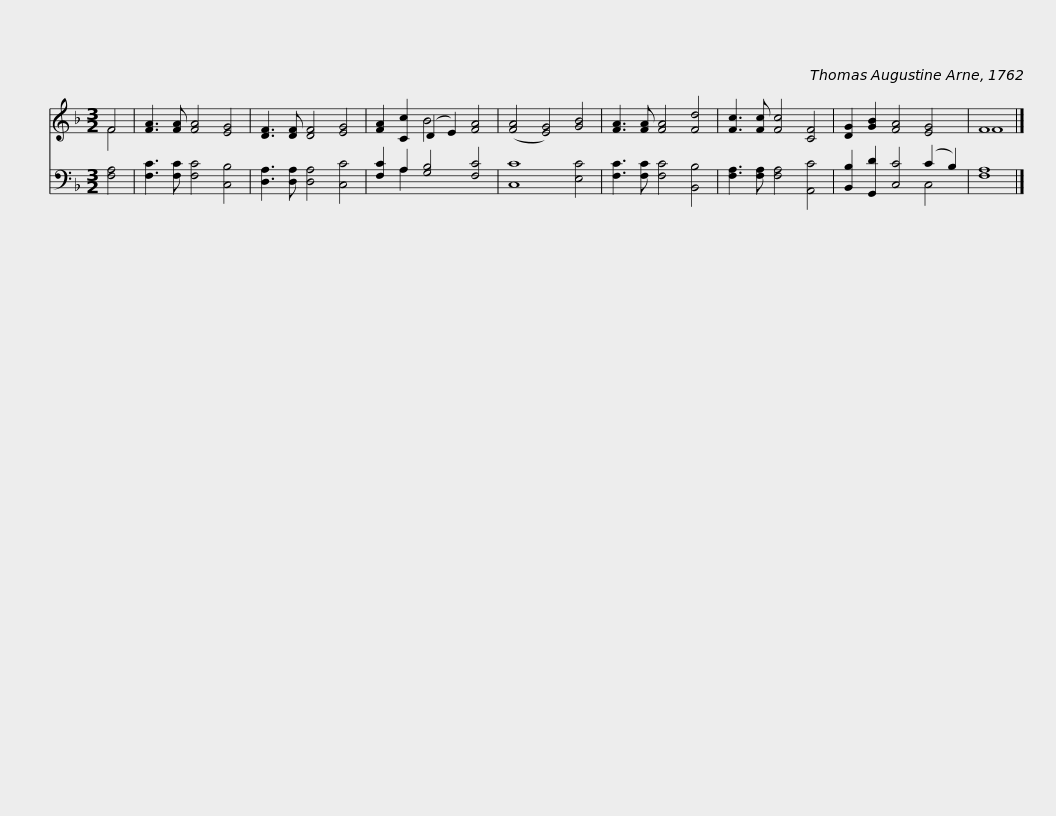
X:1
%%score ( 1 2 ) ( 3 4 )
L:1/8
M:3/2
I:linebreak $
K:F
V:1 treble
V:2 treble
V:3 bass
V:4 bass
V:1
 F4 | [FA]3 [FA] [FA]4 [EG]4 | [DF]3 [DF] [DF]4 [EG]4 | [FA]2 [Cc]2 (D2 E2) [FA]4 | ([FA]4 [EG]4) [GB]4 | %5
 [FA]3 [FA] [FA]4 [Fd]4 |$ [Fc]3 [Fc] [Fc]4 [CF]4 | [DG]2 [GB]2 [FA]4 [EG]4 | F8 |] %9
V:2
 F4 | x12 | x12 | x4 B4 x4 | x12 | %5
 x12 |$ x12 | x12 | F8 |] %9
V:3
 [F,A,]4 | [F,C]3 [F,C] [F,C]4 [C,B,]4 | [D,A,]3 [D,A,] [D,A,]4 [C,C]4 | [F,C]2 A,2 [G,B,]4 [F,C]4 | [C,C]8 [E,C]4 | %5
 [F,C]3 [F,C] [F,C]4 [B,,B,]4 |$ [F,A,]3 [F,A,] [F,A,]4 [A,,C]4 | [B,,B,]2 [G,,D]2 [C,C]4 (C2 B,2) | [F,A,]8 |] %9
V:4
 x4 | x12 | x12 | x2 A,2 x8 | x12 | %5
 x12 |$ x12 | x8 C,4 | x8 |] %9
